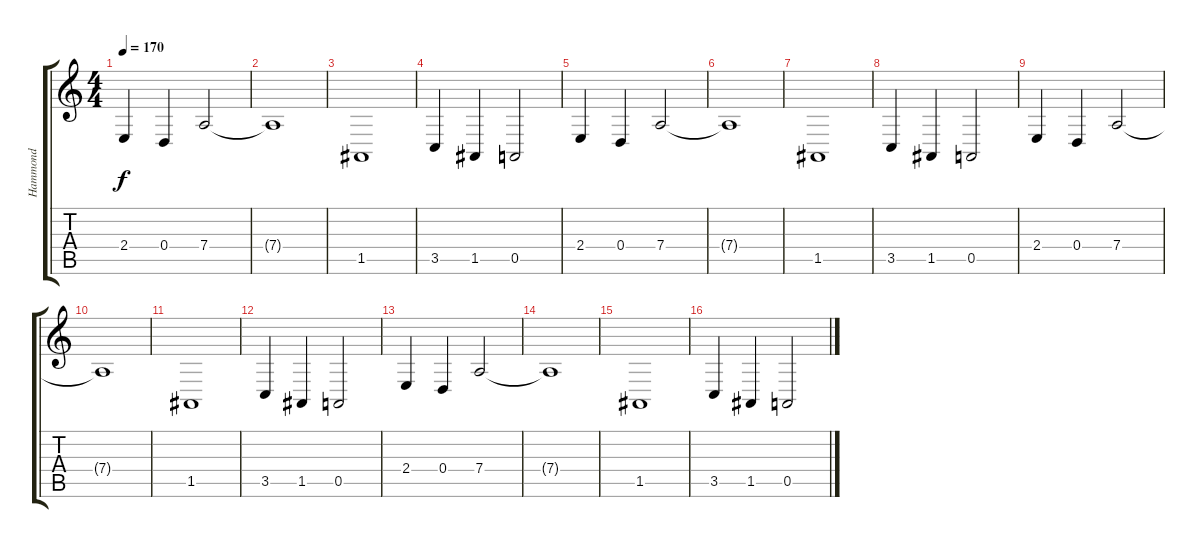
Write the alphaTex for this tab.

\track ("Hammond" "Hammond") {instrument drawbarorgan}
\staff {score tabs}
\tuning (E4 B3 G3 D3 A2 E2) {hide}
\ts (4 4)
\tempo 170
\clef g2
\ks c
2.4.4{dy f} 0.4.4 7.4.2 |
7.4{t}.1 |
1.5.1 |
3.5.4 1.5.4 0.5.2 |
2.4.4 0.4.4 7.4.2 |
7.4{t}.1 |
1.5.1 |
3.5.4 1.5.4 0.5.2 |
2.4.4 0.4.4 7.4.2 |
7.4{t}.1 |
1.5.1 |
3.5.4 1.5.4 0.5.2 |
2.4.4 0.4.4 7.4.2 |
7.4{t}.1 |
1.5.1 |
3.5.4 1.5.4 0.5.2
